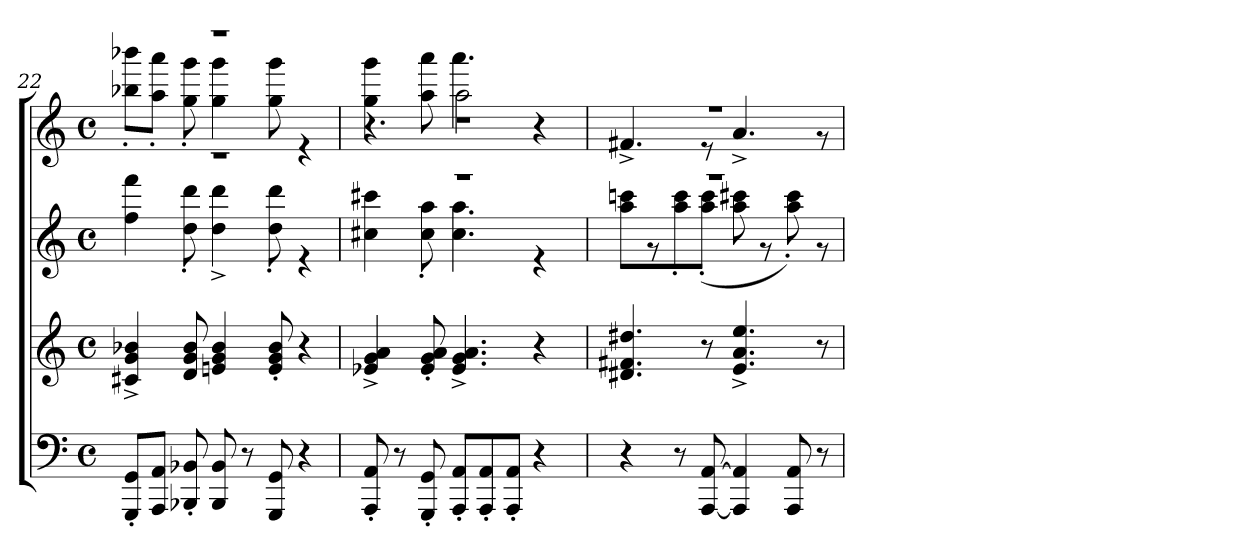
**kern	**kern	**kern	**kern
*part3	*part2	*part2	*part1
*staff4	*staff3	*staff2	*staff1
*clefF4	*clefG2	*clefG2	*clefG2
*k[]	*k[]	*k[]	*k[]
*M4/4	*M4/4	*M4/4	*M4/4
*met(c)	*met(c)	*met(c)	*met(c)
=22	=22	=22	=22
*	*	*^	*^
8GGG/'< 8GG/'<L	4c#X/^> 4g/^> 4b-X/^>	1r	4ff\ 4fff\	1r	8bb-X\'> 8bbb-X\'>L
8AAA/ 8AA/J	.	.	.	.	8aa\'> 8aaa\'>J
8BBB-X/'< 8BB-X/'<	8d/ 8g/ 8b-/	.	8dd\'> 8ddd\'>	.	8gg\'> 8ggg\'>
8BBB-/ 8BB-/	4en/ 4g/ 4b-/	.	4dd\^> 4ddd\^>	.	4gg\ 4ggg\
8r	.	.	.	.	.
8GGG/ 8GG/	8e/'< 8g/'< 8b-/'<	.	8dd\'> 8ddd\'>	.	8gg\ 8ggg\
4r	4r	.	4r	.	4r
=23	=23	=23	=23	=23	=23
*	*	*	*	*	*^
8AAA/'< 8AA/'<	4e-X/^> 4g/^> 4a/^>	1r	4cc#X\ 4ccc#X\	1r	4gg\ 4ggg\	4.r
8r	.	.	.	.	.	.
8GGG/'< 8GG/'<	8e-/'< 8g/'< 8a/'<	.	8cc#\'> 8aa\'>	.	8aa\ 8aaa\	.
8AAA/'< 8AA/'<L	4.e-/^> 4.g/^> 4.a/^>	.	4.cc#\ 4.aa\	.	4.aaa\	2aa\
8AAA/'< 8AA/'<	.	.	.	.	.	.
8AAA/'< 8AA/'<J	.	.	.	.	.	.
4r	4r	.	4r	.	4r	.
.	.	.	.	.	.	8ryy
*	*	*	*	*	*v	*v
=24	=24	=24	=24	=24	=24
4r	4.d#X/ 4.f#X/ 4.dd#X/	1r	8aa\ 8cccn\L	1r	4.f#X^>/
.	.	.	8r	.	.
8r	.	.	8aa\'> 8ccc\'>	.	.
[<8AAA/ [>8AA/	8r	.	(>8aa\'> 8ccc\'>J	.	8r
4AAA/] 4AA/]	4.e/^> 4.a/^> 4.ee/^>	.	8aa\ 8ccc#X\	.	4.a^>/
.	.	.	8r	.	.
8AAA/ 8AA/	.	.	8aa\'> 8ccc#\'>)	.	.
8r	8r	.	8r	.	8r
*	*	*v	*v	*	*
*	*	*	*v	*v
=	=	=	=
*-	*-	*-	*-
